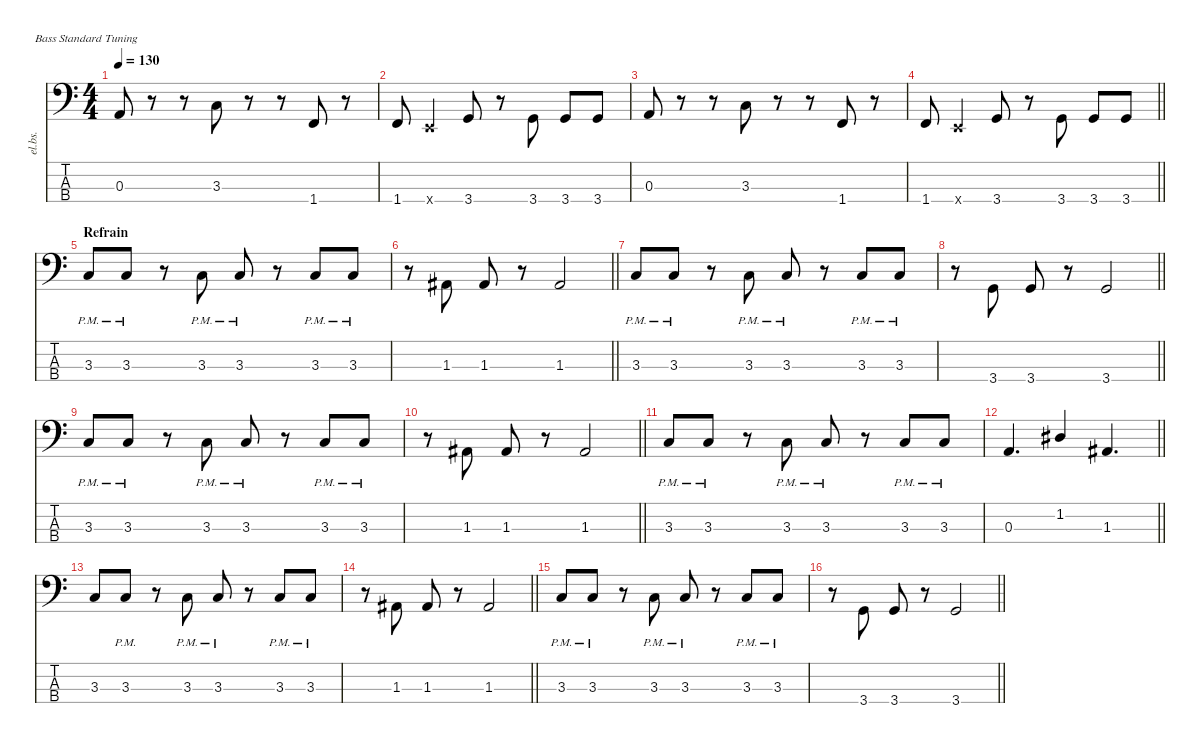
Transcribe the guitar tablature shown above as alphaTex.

\defaultSystemsLayout 4
\hideDynamics
\bracketExtendMode nobrackets
\track ("Chipon" "el.bs.") {solo instrument electricbassfinger}
\staff {score tabs}
\tuning (G2 D2 A1 E1)
\ts (4 4)
\tempo 130
\clef f4
\ks c
0.3.8{dy f beam Up} r.8{beam Down} r.8{beam Down} 3.3.8{beam Up} r.8{beam Down} r.8{beam Down} 1.4.8{beam Up} r.8{beam Down} |
1.4.8{dy mf beam Up} 0.4{x}.4{beam Up} 3.4.8{dy f beam Up} r.8{beam Down} 3.4.8{beam Up} 3.4.8{beam Up} 3.4.8{beam Up} |
0.3.8{beam Up} r.8{beam Down} r.8{beam Down} 3.3.8{beam Up} r.8{beam Down} r.8{beam Down} 1.4.8{beam Up} r.8{beam Down} |
\barLineRight lightlight
1.4.8{dy mf beam Up} 0.4{x}.4{beam Up} 3.4.8{dy f beam Up} r.8{beam Down} 3.4.8{beam Up} 3.4.8{beam Up} 3.4.8{beam Up} |
\section ("" "Refrain")
3.3{pm}.8{beam Up} 3.3{pm}.8{beam Up} r.8{beam Down} 3.3{pm}.8{beam Up} 3.3{pm}.8{beam Up} r.8{beam Down} 3.3{pm}.8{beam Up} 3.3{pm}.8{beam Up} |
\barLineRight lightlight
r.8{beam Down} 1.3{acc #}.8{beam Up} 1.3{acc #}.8{beam Up} r.8{beam Down} 1.3{acc #}.2{beam Up} |
3.3{pm}.8{beam Up} 3.3{pm}.8{beam Up} r.8{beam Down} 3.3{pm}.8{beam Up} 3.3{pm}.8{beam Up} r.8{beam Down} 3.3{pm}.8{beam Up} 3.3{pm}.8{beam Up} |
\barLineRight lightlight
r.8{beam Down} 3.4.8{beam Up} 3.4.8{beam Up} r.8{beam Down} 3.4.2{beam Up} |
3.3{pm}.8{beam Up} 3.3{pm}.8{beam Up} r.8{beam Down} 3.3{pm}.8{beam Up} 3.3{pm}.8{beam Up} r.8{beam Down} 3.3{pm}.8{beam Up} 3.3{pm}.8{beam Up} |
\barLineRight lightlight
r.8{beam Down} 1.3{acc #}.8{beam Up} 1.3{acc #}.8{beam Up} r.8{beam Down} 1.3{acc #}.2{beam Up} |
3.3{pm}.8{beam Up} 3.3{pm}.8{beam Up} r.8{beam Down} 3.3{pm}.8{beam Up} 3.3{pm}.8{beam Up} r.8{beam Down} 3.3{pm}.8{beam Up} 3.3{pm}.8{beam Up} |
\barLineRight lightlight
0.3.4{d beam Up} 1.2{acc #}.4{beam Up} 1.3{acc #}.4{d beam Up} |
3.3.8{beam Up} 3.3{pm}.8{beam Up} r.8{beam Down} 3.3{pm}.8{beam Up} 3.3{pm}.8{beam Up} r.8{beam Down} 3.3{pm}.8{beam Up} 3.3{pm}.8{beam Up} |
\barLineRight lightlight
r.8{beam Down} 1.3{acc #}.8{beam Up} 1.3{acc #}.8{beam Up} r.8{beam Down} 1.3{acc #}.2{beam Up} |
3.3{pm}.8{beam Up} 3.3{pm}.8{beam Up} r.8{beam Down} 3.3{pm}.8{beam Up} 3.3{pm}.8{beam Up} r.8{beam Down} 3.3{pm}.8{beam Up} 3.3{pm}.8{beam Up} |
\barLineRight lightlight
r.8{beam Down} 3.4.8{beam Up} 3.4.8{beam Up} r.8{beam Down} 3.4.2{beam Up}
